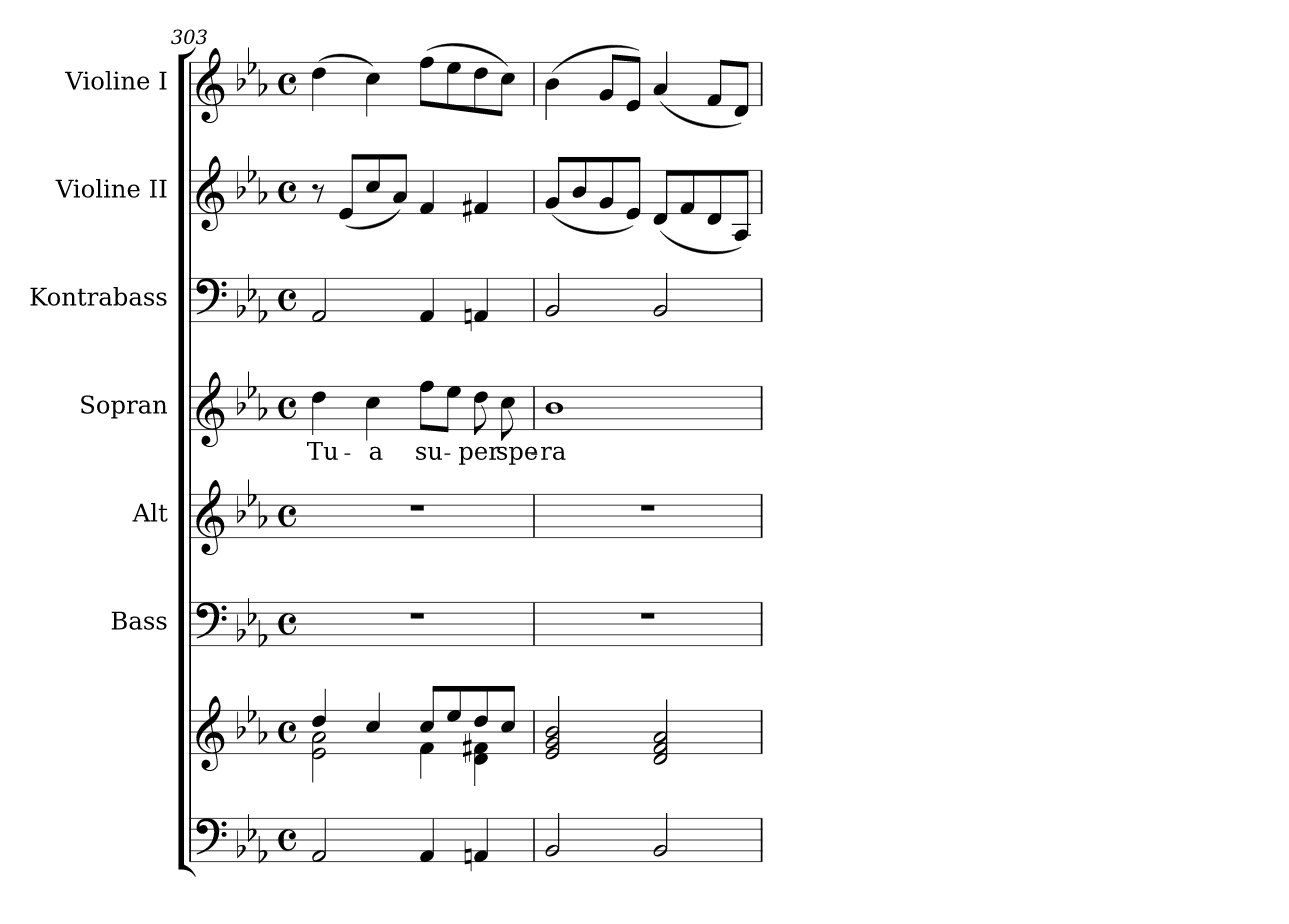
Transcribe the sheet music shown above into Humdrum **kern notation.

**kern	**kern	**kern	**kern	**kern	**text	**kern	**kern	**kern
*part7	*part7	*part6	*part5	*part4	*part4	*part3	*part2	*part1
*staff8	*staff7	*staff6	*staff5	*staff4	*staff4	*staff3	*staff2	*staff1
*	*	*I"Bass	*I"Alt	*I"Sopran	*	*I"Kontrabass	*I"Violine II	*I"Violine I
*	*	*I'B.	*I'A.	*I'S.	*	*I'Kb.	*I'Vl. II	*I'Vl. I
!!LO:PB:g=z
*clefF4	*clefG2	*clefF4	*clefG2	*clefG2	*	*clefF4	*clefG2	*clefG2
*	*	*	*	*	*	*ITrd7c12	*	*
*k[b-e-a-]	*k[b-e-a-]	*k[b-e-a-]	*k[b-e-a-]	*k[b-e-a-]	*	*k[b-e-a-]	*k[b-e-a-]	*k[b-e-a-]
*E-:	*E-:	*E-:	*E-:	*E-:	*	*E-:	*E-:	*E-:
*M4/4	*M4/4	*M4/4	*M4/4	*M4/4	*	*M4/4	*M4/4	*M4/4
*met(c)	*met(c)	*met(c)	*met(c)	*met(c)	*	*met(c)	*met(c)	*met(c)
=303	=303	=303	=303	=303	=303	=303	=303	=303
*	*^	*	*	*	*	*	*	*
!	!	!	!	!	!	!LO:LY:b	!	!	!
2AA-/	4dd/	2e-\ 2a-\	1r	1r	4dd\	Tu-	2AAA-/	8r	(>4dd\
.	.	.	.	.	.	.	.	(<8e-/L	.
!	!	!	!	!	!	!LO:LY:b	!	!	!
.	4cc/	.	.	.	4cc\	-a	.	8cc/	4cc\)
.	.	.	.	.	.	.	.	8a-/J)	.
!	!	!	!	!	!	!LO:LY:b	!	!	!
4AA-/	8cc/L	4f\	.	.	8ff\L	su-	4AAA-/	4f/	(>8ff\L
.	8ee-/	.	.	.	8ee-\J	.	.	.	8ee-\
!	!	!	!	!	!	!LO:LY:b	!	!	!
4AAn/	8dd/	4d\ 4f#X\	.	.	8dd\	-per	4AAAn/	4f#X/	8dd\
!	!	!	!	!	!	!LO:LY:b	!	!	!
.	8cc/J	.	.	.	8cc\	spe-	.	.	8cc\J)
*	*v	*v	*	*	*	*	*	*	*
=304	=304	=304	=304	=304	=304	=304	=304	=304
!	!	!	!	!	!LO:LY:b	!	!	!
2BB-/	2e-/ 2g/ 2b-/	1r	1r	1b-	-ra-	2BBB-/	(<8g/L	(>4b-\
.	.	.	.	.	.	.	8b-/	.
.	.	.	.	.	.	.	8g/	8g/L
.	.	.	.	.	.	.	8e-/J)	8e-/J)
2BB-/	2d/ 2f/ 2a-/	.	.	.	.	2BBB-/	(<8d/L	(<4a-/
.	.	.	.	.	.	.	8f/	.
.	.	.	.	.	.	.	8d/	8f/L
.	.	.	.	.	.	.	8A-/J)	8d/J)
=	=	=	=	=	=	=	=	=
*-	*-	*-	*-	*-	*-	*-	*-	*-
